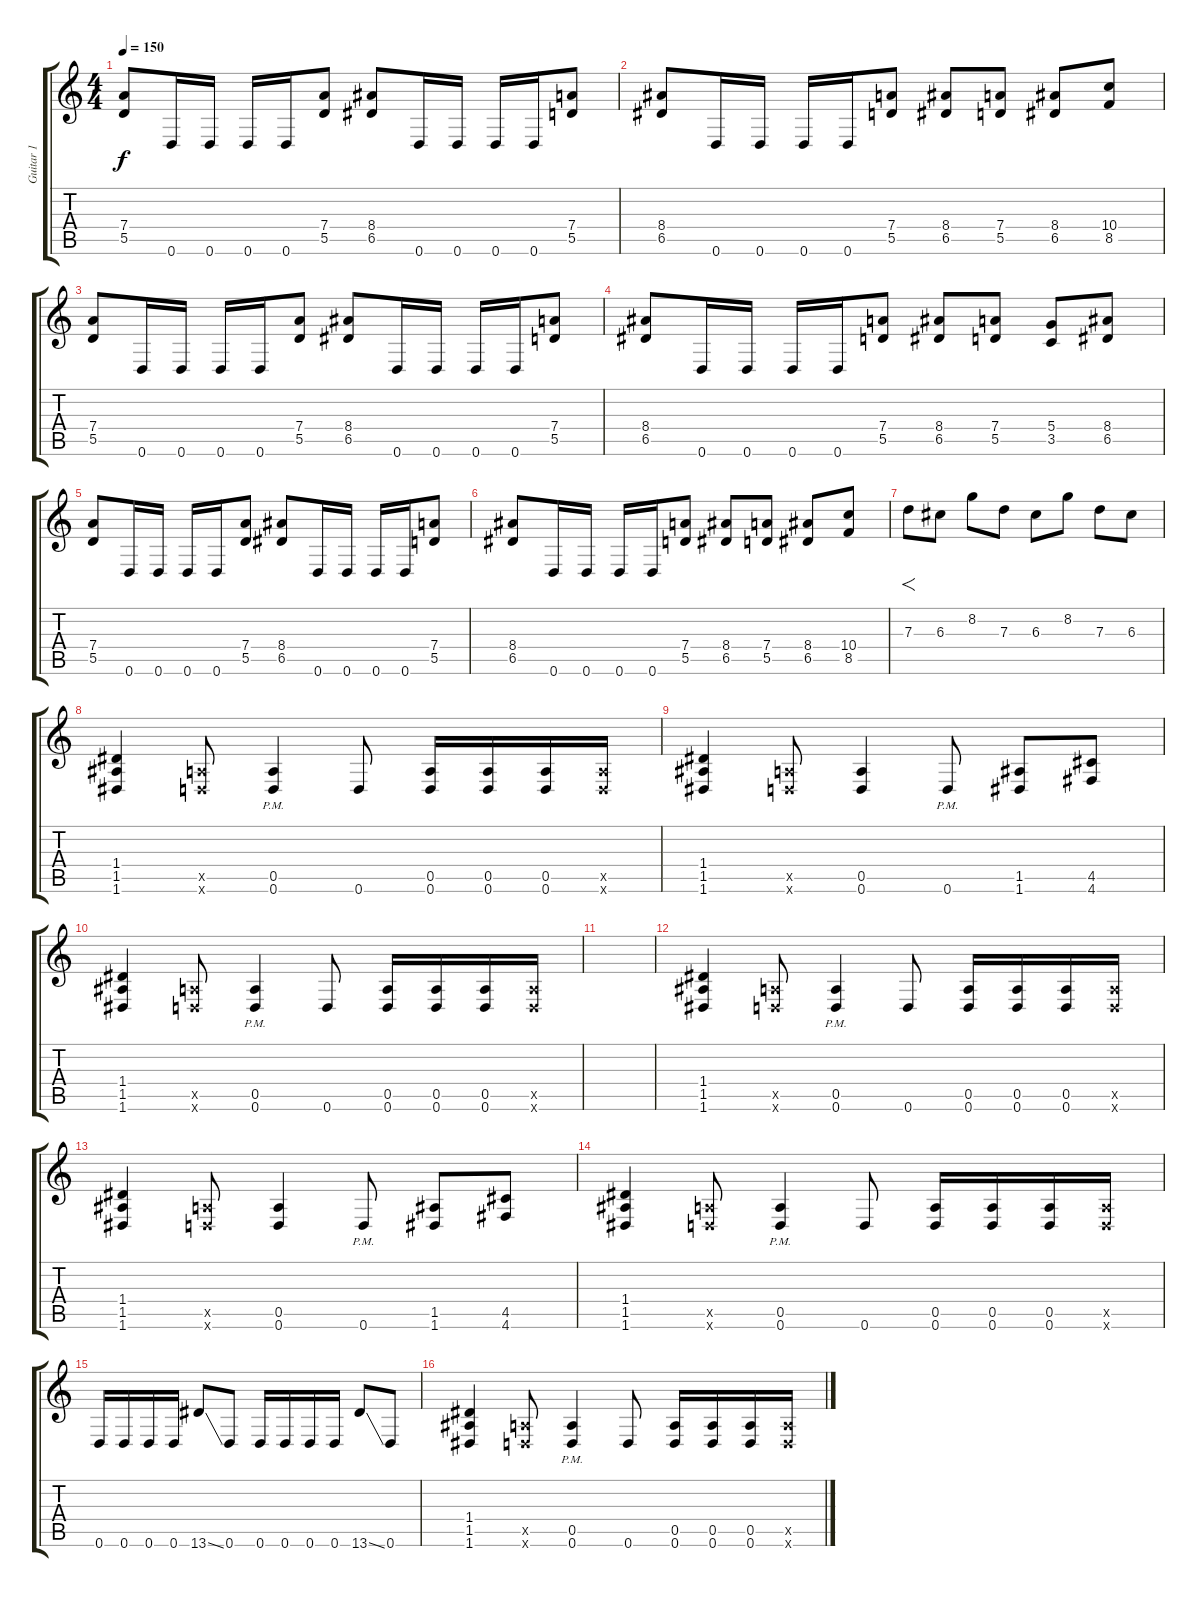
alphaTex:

\track ("Guitar 1" "Guitar 1") {instrument distortionguitar}
\staff {score tabs}
\tuning (E4 B3 G3 D3 A2 D2) {hide}
\ts (4 4)
\tempo 150
\clef g2
\ks c
(7.4 5.5).8{dy f} 0.6.16 0.6.16 0.6.16 0.6.16 (7.4 5.5).8 (8.4 6.5).8 0.6.16 0.6.16 0.6.16 0.6.16 (7.4 5.5).8 |
(8.4 6.5).8 0.6.16 0.6.16 0.6.16 0.6.16 (7.4 5.5).8 (8.4 6.5).8 (7.4 5.5).8 (8.4 6.5).8 (10.4 8.5).8 |
(7.4 5.5).8 0.6.16 0.6.16 0.6.16 0.6.16 (7.4 5.5).8 (8.4 6.5).8 0.6.16 0.6.16 0.6.16 0.6.16 (7.4 5.5).8 |
(8.4 6.5).8 0.6.16 0.6.16 0.6.16 0.6.16 (7.4 5.5).8 (8.4 6.5).8 (7.4 5.5).8 (5.4 3.5).8 (8.4 6.5).8 |
(7.4 5.5).8 0.6.16 0.6.16 0.6.16 0.6.16 (7.4 5.5).8 (8.4 6.5).8 0.6.16 0.6.16 0.6.16 0.6.16 (7.4 5.5).8 |
(8.4 6.5).8 0.6.16 0.6.16 0.6.16 0.6.16 (7.4 5.5).8 (8.4 6.5).8 (7.4 5.5).8 (8.4 6.5).8 (10.4 8.5).8 |
7.3.8{f} 6.3.8 8.2.8 7.3.8 6.3.8 8.2.8 7.3.8 6.3.8 |
(1.4 1.5 1.6).4 (0.5{x} 0.6{x}).8 (0.5{pm} 0.6).4 0.6.8 (0.5 0.6).16 (0.5 0.6).16 (0.5 0.6).16 (0.5{x} 0.6{x}).16 |
(1.4 1.5 1.6).4 (0.5{x} 0.6{x}).8 (0.5 0.6).4 0.6{pm}.8 (1.5 1.6).8 (4.5 4.6).8 |
(1.4 1.5 1.6).4 (0.5{x} 0.6{x}).8 (0.5{pm} 0.6).4 0.6.8 (0.5 0.6).16 (0.5 0.6).16 (0.5 0.6).16 (0.5{x} 0.6{x}).16 |
|
(1.4 1.5 1.6).4 (0.5{x} 0.6{x}).8 (0.5{pm} 0.6).4 0.6.8 (0.5 0.6).16 (0.5 0.6).16 (0.5 0.6).16 (0.5{x} 0.6{x}).16 |
(1.4 1.5 1.6).4 (0.5{x} 0.6{x}).8 (0.5 0.6).4 0.6{pm}.8 (1.5 1.6).8 (4.5 4.6).8 |
(1.4 1.5 1.6).4 (0.5{x} 0.6{x}).8 (0.5{pm} 0.6).4 0.6.8 (0.5 0.6).16 (0.5 0.6).16 (0.5 0.6).16 (0.5{x} 0.6{x}).16 |
0.6.16 0.6.16 0.6.16 0.6.16 13.6{ss}.8 0.6.8 0.6.16 0.6.16 0.6.16 0.6.16 13.6{ss}.8 0.6.8 |
(1.4 1.5 1.6).4 (0.5{x} 0.6{x}).8 (0.5{pm} 0.6).4 0.6.8 (0.5 0.6).16 (0.5 0.6).16 (0.5 0.6).16 (0.5{x} 0.6{x}).16
